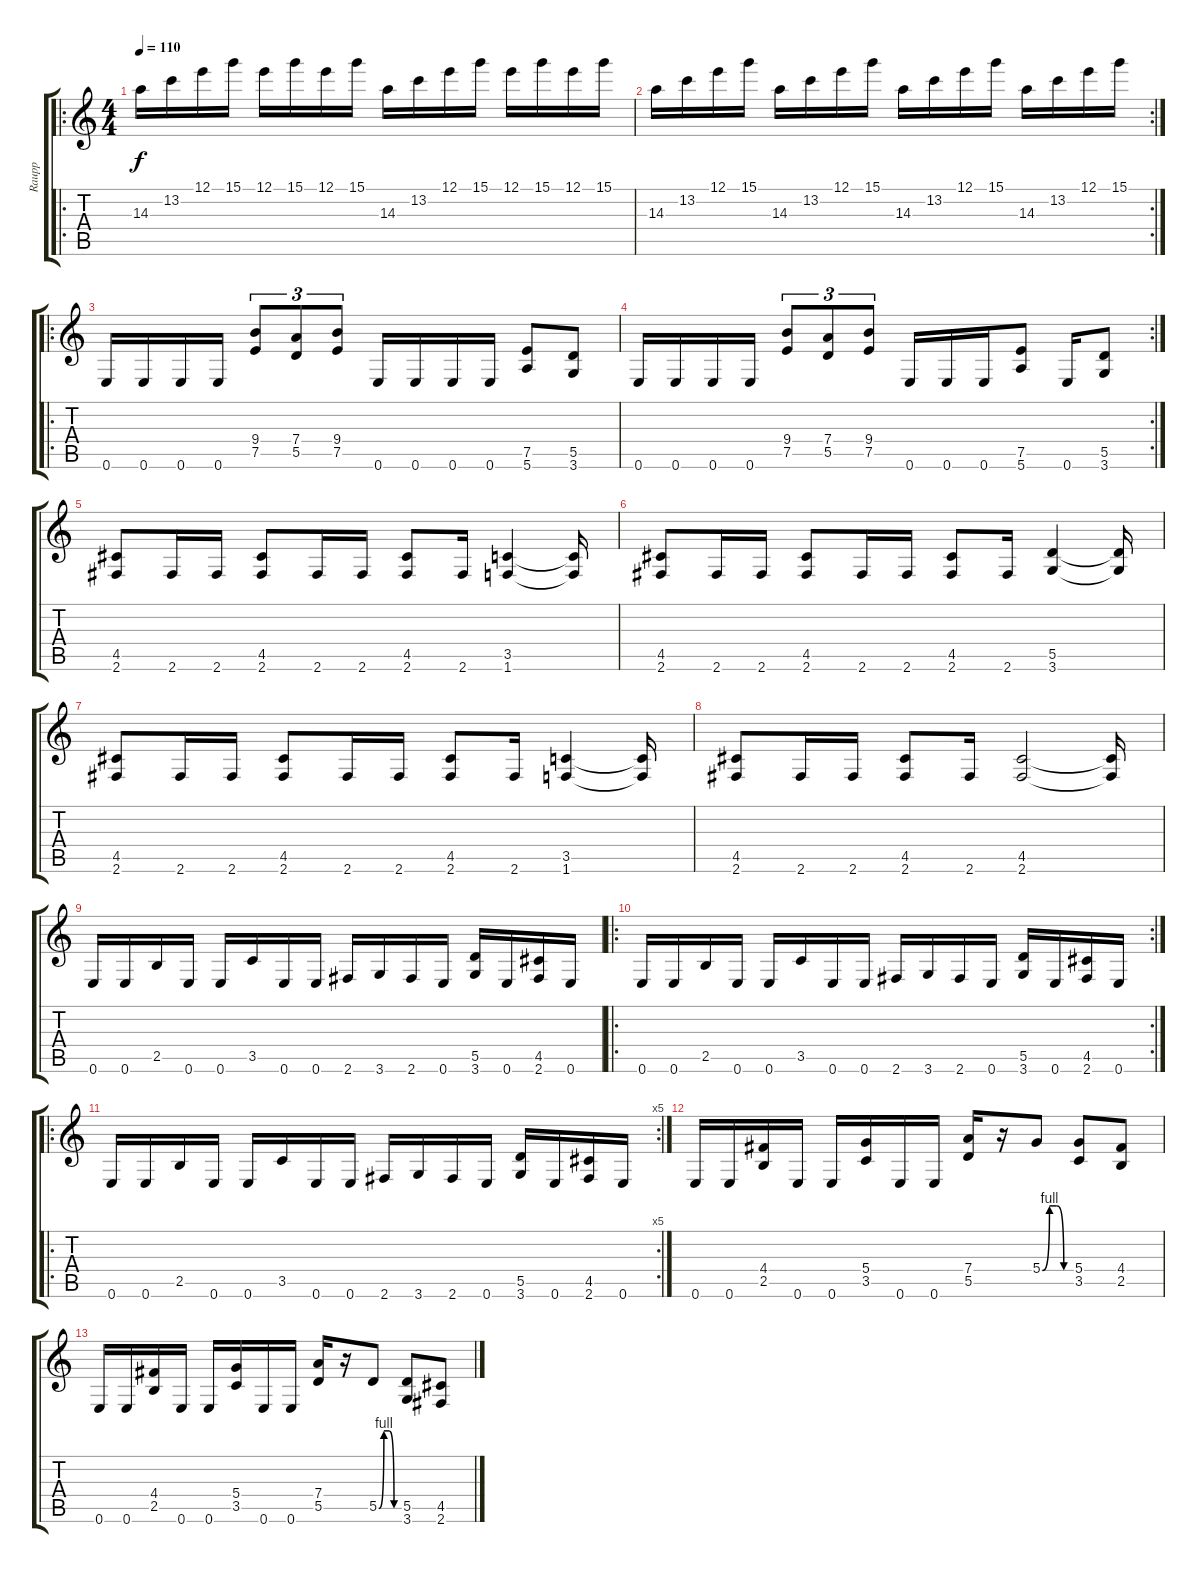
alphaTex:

\track ("Raupp" "Raupp") {instrument overdrivenguitar}
\staff {score tabs}
\tuning (E4 B3 G3 D3 A2 E2) {hide}
\ro
\ts (4 4)
\tempo 110
\clef g2
\ks c
14.3.16{dy f} 13.2.16 12.1.16 15.1.16 12.1.16 15.1.16 12.1.16 15.1.16 14.3.16 13.2.16 12.1.16 15.1.16 12.1.16 15.1.16 12.1.16 15.1.16 |
\rc 2
14.3.16 13.2.16 12.1.16 15.1.16 14.3.16 13.2.16 12.1.16 15.1.16 14.3.16 13.2.16 12.1.16 15.1.16 14.3.16 13.2.16 12.1.16 15.1.16 |
\ro
0.6.16 0.6.16 0.6.16 0.6.16 (9.4 7.5).8{tu (3 2)} (7.4 5.5).8{tu (3 2)} (9.4 7.5).8{tu (3 2)} 0.6.16 0.6.16 0.6.16 0.6.16 (7.5 5.6).8 (5.5 3.6).8 |
\rc 2
0.6.16 0.6.16 0.6.16 0.6.16 (9.4 7.5).8{tu (3 2)} (7.4 5.5).8{tu (3 2)} (9.4 7.5).8{tu (3 2)} 0.6.16 0.6.16 0.6.16 (7.5 5.6).8 0.6.16 (5.5 3.6).8 |
(4.5 2.6).8 2.6.16 2.6.16 (4.5 2.6).8 2.6.16 2.6.16 (4.5 2.6).8 2.6.16 (3.5 1.6).4 (3.5{t} 1.6{t}).16 |
(4.5 2.6).8 2.6.16 2.6.16 (4.5 2.6).8 2.6.16 2.6.16 (4.5 2.6).8 2.6.16 (5.5 3.6).4 (5.5{t} 3.6{t}).16 |
(4.5 2.6).8 2.6.16 2.6.16 (4.5 2.6).8 2.6.16 2.6.16 (4.5 2.6).8 2.6.16 (3.5 1.6).4 (3.5{t} 1.6{t}).16 |
(4.5 2.6).8 2.6.16 2.6.16 (4.5 2.6).8 2.6.16 (4.5 2.6).2 (4.5{t} 2.6{t}).16 |
0.6.16 0.6.16 2.5.16 0.6.16 0.6.16 3.5.16 0.6.16 0.6.16 2.6.16 3.6.16 2.6.16 0.6.16 (5.5 3.6).16 0.6.16 (4.5 2.6).16 0.6.16 |
\ro
\rc 2
0.6.16 0.6.16 2.5.16 0.6.16 0.6.16 3.5.16 0.6.16 0.6.16 2.6.16 3.6.16 2.6.16 0.6.16 (5.5 3.6).16 0.6.16 (4.5 2.6).16 0.6.16 |
\ro
\rc 5
0.6.16 0.6.16 2.5.16 0.6.16 0.6.16 3.5.16 0.6.16 0.6.16 2.6.16 3.6.16 2.6.16 0.6.16 (5.5 3.6).16 0.6.16 (4.5 2.6).16 0.6.16 |
0.6.16 0.6.16 (4.4 2.5).16 0.6.16 0.6.16 (5.4 3.5).16 0.6.16 0.6.16 (7.4 5.5).16 r.16 5.4{be (custom 0 0 15 4 30 4 45 0 60 0)}.8 (5.4 3.5).8 (4.4 2.5).8 |
0.6.16 0.6.16 (4.4 2.5).16 0.6.16 0.6.16 (5.4 3.5).16 0.6.16 0.6.16 (7.4 5.5).16 r.16 5.5{be (custom 0 0 15 4 30 4 45 0 60 0)}.8 (5.5 3.6).8 (4.5 2.6).8
